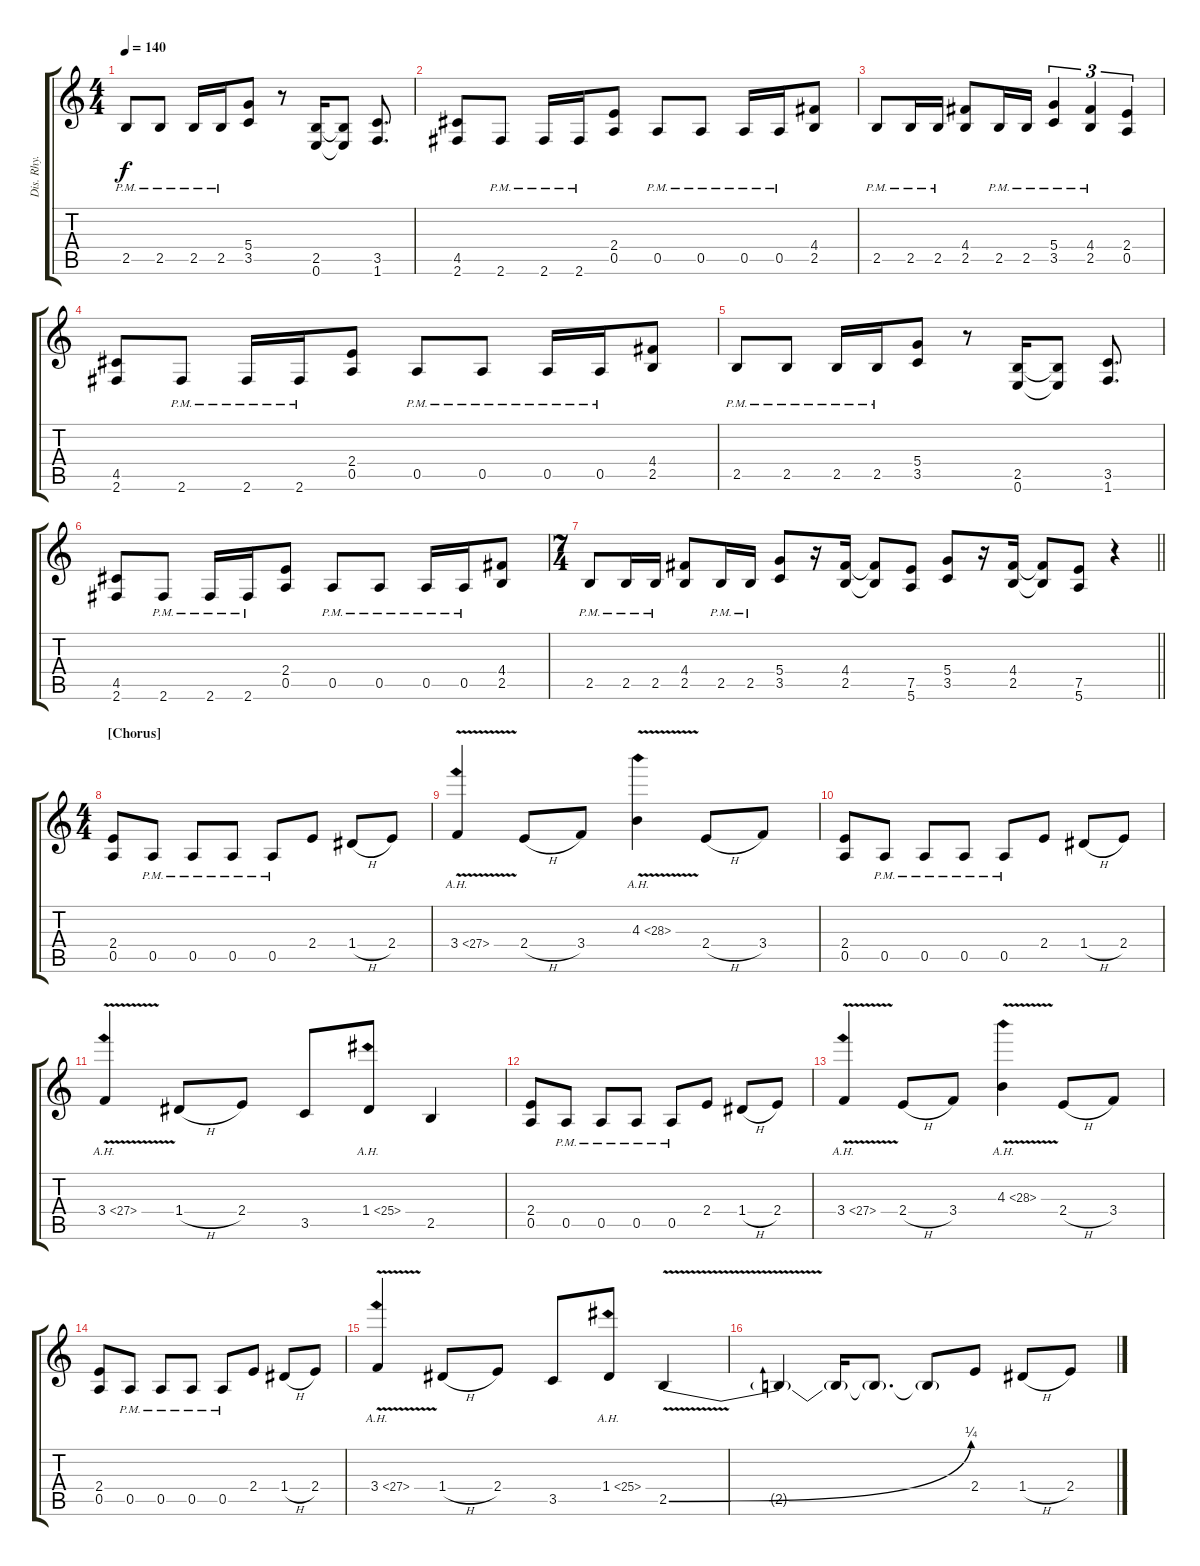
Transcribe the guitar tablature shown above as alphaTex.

\track ("Dis. Rhy." "Dis. Rhy.") {instrument distortionguitar}
\staff {score tabs}
\tuning (E4 B3 G3 D3 A2 E2) {hide}
\ts (4 4)
\tempo 140
\clef g2
\ks c
2.5{pm}.8{dy f} 2.5{pm}.8 2.5{pm}.16 2.5{pm}.16 (5.4 3.5).8 r.8 (2.5 0.6).16{volume 15} (2.5{t} 0.6{t}).8 (3.5 1.6).8{d} |
(4.5 2.6).8 2.6{pm}.8 2.6{pm}.16 2.6{pm}.16 (2.4 0.5).8 0.5{pm}.8 0.5{pm}.8 0.5{pm}.16 0.5{pm}.16 (4.4 2.5).8 |
2.5{pm}.8 2.5{pm}.16 2.5{pm}.16 (4.4 2.5).8 2.5{pm}.16 2.5{pm}.16 (5.4{pm} 3.5{pm}).4{tu (3 2)} (4.4{pm} 2.5{pm}).4{tu (3 2)} (2.4 0.5).4{tu (3 2)} |
(4.5 2.6).8 2.6{pm}.8 2.6{pm}.16 2.6{pm}.16 (2.4 0.5).8 0.5{pm}.8 0.5{pm}.8 0.5{pm}.16 0.5{pm}.16 (4.4 2.5).8 |
2.5{pm}.8 2.5{pm}.8 2.5{pm}.16 2.5{pm}.16 (5.4 3.5).8 r.8 (2.5 0.6).16 (2.5{t} 0.6{t}).8 (3.5 1.6).8{d} |
(4.5 2.6).8 2.6{pm}.8 2.6{pm}.16 2.6{pm}.16 (2.4 0.5).8 0.5{pm}.8 0.5{pm}.8 0.5{pm}.16 0.5{pm}.16 (4.4 2.5).8 |
\ts (7 4)
\barLineRight lightlight
2.5{pm}.8 2.5{pm}.16 2.5{pm}.16 (4.4 2.5).8 2.5{pm}.16 2.5{pm}.16 (5.4 3.5).8 r.16 (4.4 2.5).16 (4.4{t} 2.5{t}).8 (7.5 5.6).8 (5.4 3.5).8 r.16 (4.4 2.5).16 (4.4{t} 2.5{t}).8 (7.5 5.6).8 r.4 |
\ts (4 4)
\section ("" "[Chorus]")
(2.4 0.5).8 0.5{pm}.8 0.5{pm}.8 0.5{pm}.8 0.5{pm}.8 2.4.8 1.4{h}.8 2.4.8 |
3.4{ah 24 v}.4 2.4{h}.8 3.4.8 4.3{ah 24 v}.4 2.4{h}.8 3.4.8 |
(2.4 0.5).8 0.5{pm}.8 0.5{pm}.8 0.5{pm}.8 0.5{pm}.8 2.4.8 1.4{h}.8 2.4.8 |
3.4{ah 24 v}.4 1.4{h}.8 2.4.8 3.5.8 1.4{ah 24}.8 2.5.4 |
(2.4 0.5).8 0.5{pm}.8 0.5{pm}.8 0.5{pm}.8 0.5{pm}.8 2.4.8 1.4{h}.8 2.4.8 |
3.4{ah 24 v}.4 2.4{h}.8 3.4.8 4.3{ah 24 v}.4 2.4{h}.8 3.4.8 |
(2.4 0.5).8 0.5{pm}.8 0.5{pm}.8 0.5{pm}.8 0.5{pm}.8 2.4.8 1.4{h}.8 2.4.8 |
3.4{ah 24 v}.4 1.4{h}.8 2.4.8 3.5.8 1.4{ah 24}.8 2.5{be (bend 0 0 60 1) v}.4 |
2.5{t}.4 2.5{t}.16 2.5{t}.8{d} 2.5{t}.8 2.4.8 1.4{h}.8 2.4.8
